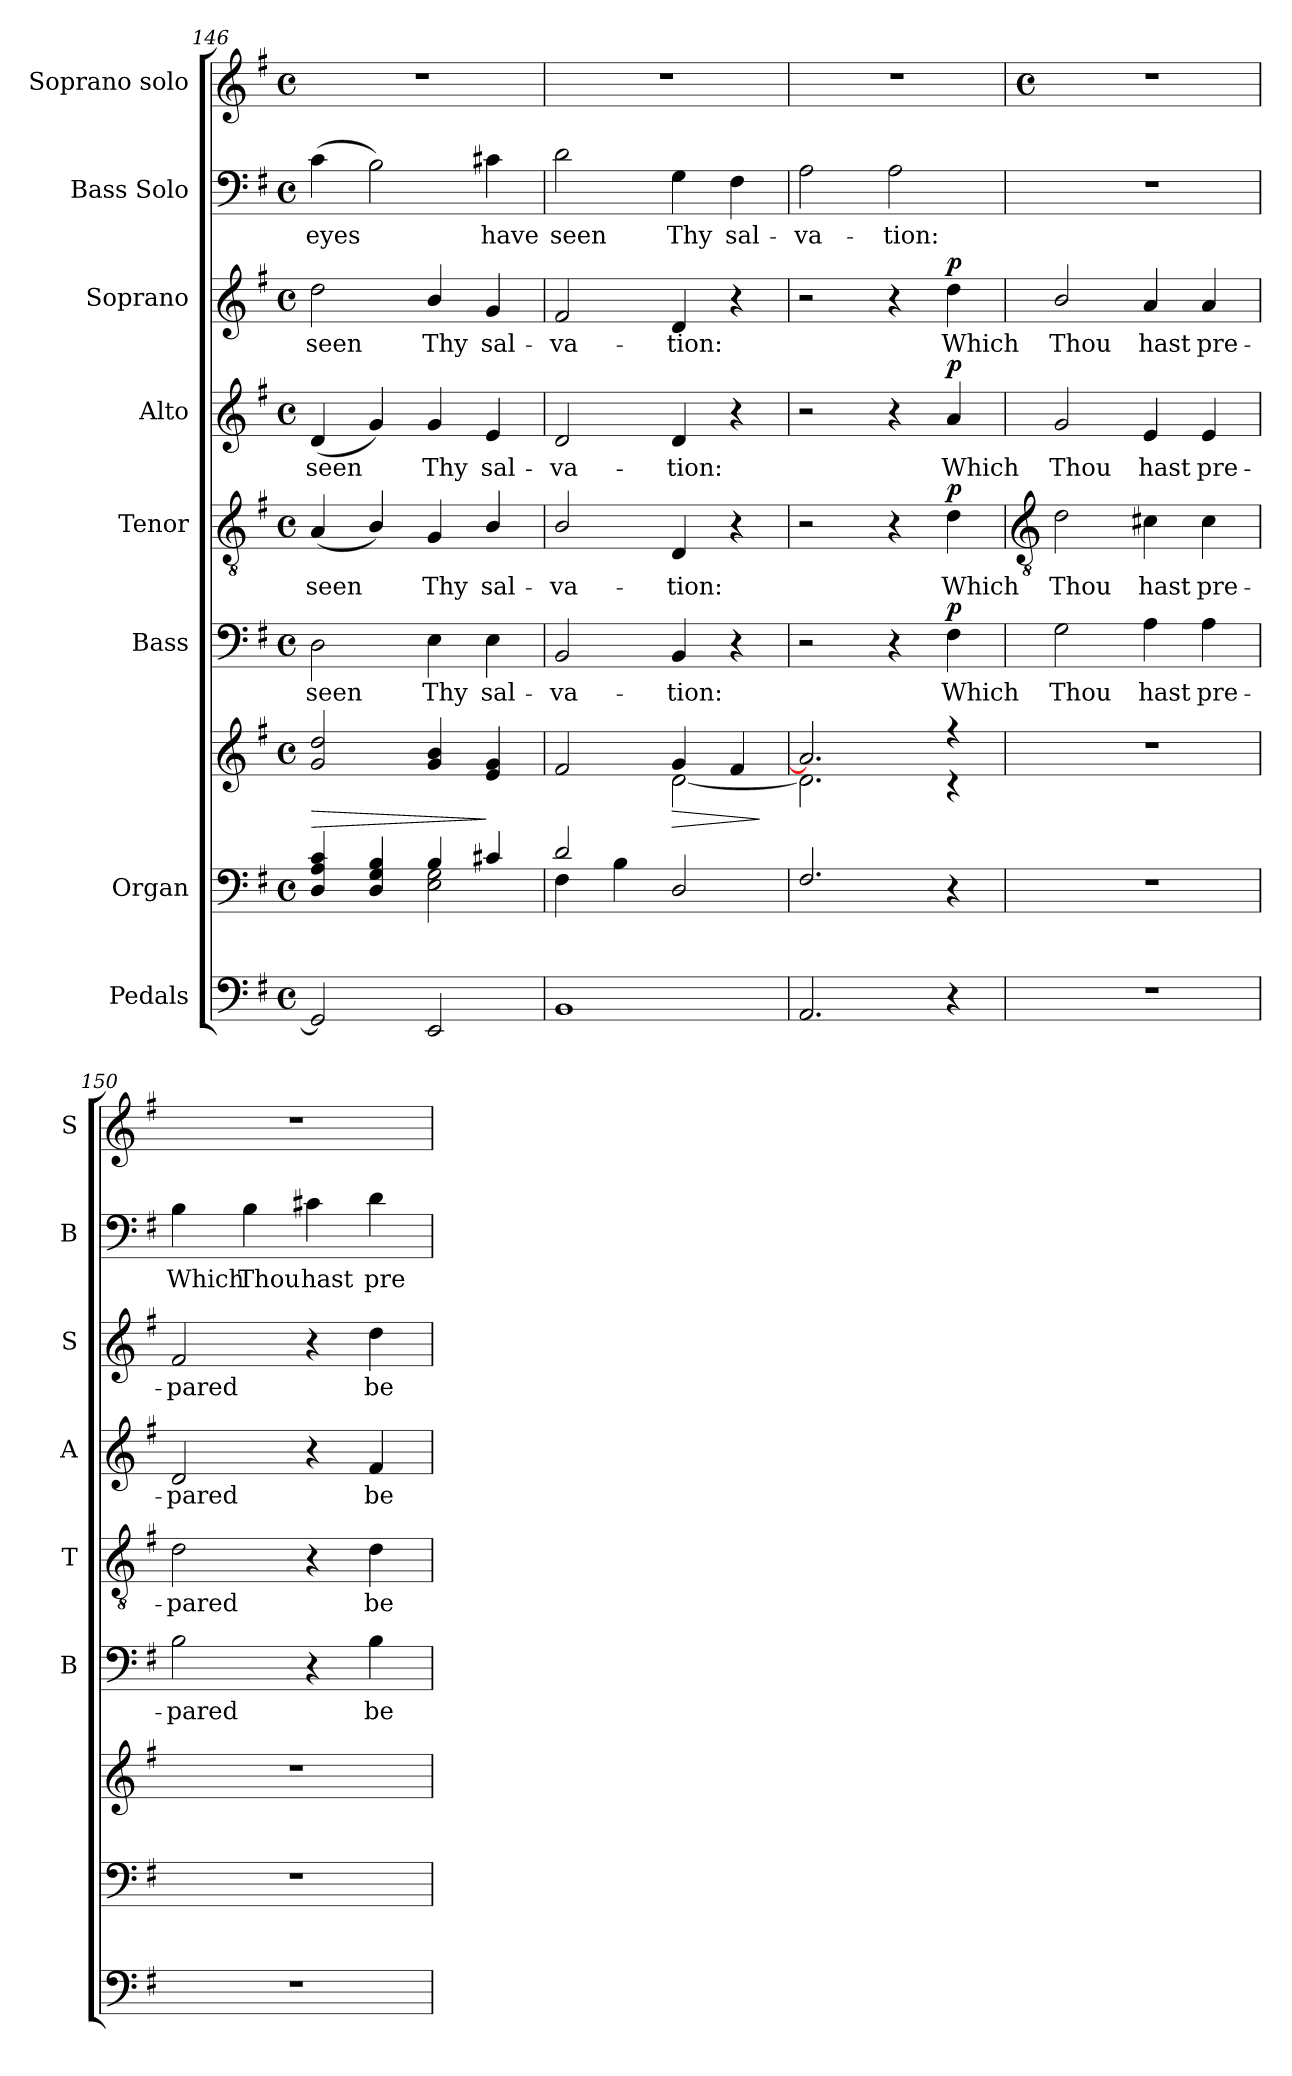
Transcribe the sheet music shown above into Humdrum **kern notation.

**kern	**kern	**kern	**dynam	**kern	**text	**dynam	**kern	**text	**dynam	**kern	**text	**dynam	**kern	**text	**dynam	**kern	**text	**kern
*part8	*part7	*part7	*part7	*part6	*part6	*part6	*part5	*part5	*part5	*part4	*part4	*part4	*part3	*part3	*part3	*part2	*part2	*part1
*staff9	*staff8	*staff7	*staff7/8	*staff6	*staff6	*staff6	*staff5	*staff5	*staff5	*staff4	*staff4	*staff4	*staff3	*staff3	*staff3	*staff2	*staff2	*staff1
*I"Pedals	*I"Organ	*	*	*I"Bass	*	*	*I"Tenor	*	*	*I"Alto	*	*	*I"Soprano	*	*	*I"Bass Solo	*	*I"Soprano solo
*	*	*	*	*I'B	*	*	*I'T	*	*	*I'A	*	*	*I'S	*	*	*I'B	*	*I'S
*clefF4	*clefF4	*clefG2	*	*clefF4	*	*	*clefGv2	*	*	*clefG2	*	*	*clefG2	*	*	*clefF4	*	*clefG2
*k[f#]	*k[f#]	*k[f#]	*	*k[f#]	*	*	*k[f#]	*	*	*k[f#]	*	*	*k[f#]	*	*	*k[f#]	*	*k[f#]
*G:	*G:	*G:	*	*G:	*	*	*G:	*	*	*G:	*	*	*G:	*	*	*G:	*	*G:
*M4/4	*M4/4	*M4/4	*	*M4/4	*	*	*M4/4	*	*	*M4/4	*	*	*M4/4	*	*	*M4/4	*	*M4/4
*met(c)	*met(c)	*met(c)	*	*met(c)	*	*	*met(c)	*	*	*met(c)	*	*	*met(c)	*	*	*met(c)	*	*met(c)
=146	=146	=146	=146	=146	=146	=146	=146	=146	=146	=146	=146	=146	=146	=146	=146	=146	=146	=146
*	*^	*	*	*	*	*	*	*	*	*	*	*	*	*	*	*	*	*
!	!	!	!	!LO:HP:b	!	!LO:LY:b	!	!	!LO:LY:b	!	!	!LO:LY:b	!	!	!LO:LY:b	!	!	!LO:LY:b	!
*	*	*	*^	*	*	*	*	*	*	*	*	*	*	*	*	*	*	*	*
2GG]	4D/ 4A/ 4c/	2ryy	2g/ 2dd/	2ryy	>	2D	seen	.	(<4A	seen	.	(<4d	seen	.	2dd	seen	.	(>4c	eyes	1r
.	4D/ 4G/ 4B/	.	.	.	.	.	.	.	4B/)	.	.	4g)	.	.	.	.	.	2B)	.	.
!	!	!	!	!	!	!	!LO:LY:b	!	!	!LO:LY:b	!	!	!LO:LY:b	!	!	!LO:LY:b	!	!	!	!
2EE	4B/	2E\ 2G\	4g/ 4b/	2ryy	.	4E	Thy	.	4G	Thy	.	4g	Thy	.	4b/	Thy	.	.	.	.
!	!	!	!	!	!	!	!LO:LY:b	!	!	!LO:LY:b	!	!	!LO:LY:b	!	!	!LO:LY:b	!	!	!LO:LY:b	!
.	4c#X/	.	4e/ 4g/	.	]	4E	sal-	.	4B/	sal-	.	4e	sal-	.	4g	sal-	.	4c#X	have	.
=147	=147	=147	=147	=147	=147	=147	=147	=147	=147	=147	=147	=147	=147	=147	=147	=147	=147	=147	=147	=147
!	!	!	!	!	!	!	!LO:LY:b	!	!	!LO:LY:b	!	!	!LO:LY:b	!	!	!LO:LY:b	!	!	!LO:LY:b	!
1BB	2d/	4F#\	2f#/	2ryy	.	2BB	-va-	.	2B/	-va-	.	2d	-va-	.	2f#	-va-	.	2d	seen	1r
.	.	4B\	.	.	.	.	.	.	.	.	.	.	.	.	.	.	.	.	.	.
!	!	!	!	!	!LO:HP:b	!	!LO:LY:b	!	!	!LO:LY:b	!	!	!LO:LY:b	!	!	!LO:LY:b	!	!	!LO:LY:b	!
.	2D/	2ryy	4g/	[2d\	>	4BB	-tion:	.	4D	-tion:	.	4d	-tion:	.	4d	-tion:	.	4G	Thy	.
!	!	!	!	!	!	!	!	!	!	!	!	!	!	!	!	!	!	!	!LO:LY:b	!
.	.	.	4f#/	.	.	4r	.	.	4r	.	.	4r	.	.	4r	.	.	4F#	sal-	.
*	*v	*v	*	*	*	*	*	*	*	*	*	*	*	*	*	*	*	*	*	*
*	*	*v	*v	*	*	*	*	*	*	*	*	*	*	*	*	*	*	*	*
.	.	.	]	.	.	.	.	.	.	.	.	.	.	.	.	.	.	.
=148	=148	=148	=148	=148	=148	=148	=148	=148	=148	=148	=148	=148	=148	=148	=148	=148	=148	=148
*	*^	*^	*	*	*	*	*	*	*	*	*	*	*	*	*	*	*	*
!	!	!	!	!	!	!	!	!	!	!	!	!	!	!	!	!	!	!	!LO:LY:b	!
2.AA	2.F#/	2ryy	2.a/]	2.d\]	.	2r	.	.	2r	.	.	2r	.	.	2r	.	.	2A	-va-	1r
!	!	!	!	!	!	!	!	!	!	!	!	!	!	!	!	!	!	!	!LO:LY:b	!
.	.	2ryy	.	.	.	4r	.	.	4r	.	.	4r	.	.	4r	.	.	2A	-tion:	.
!	!	!	!	!	!	!	!LO:LY:b	!LO:DY:b	!	!LO:LY:b	!LO:DY:b	!	!LO:LY:b	!LO:DY:b	!	!LO:LY:b	!LO:DY:b	!	!	!
4r	4r	.	4r	4r	.	4F#	Which	p	4d	Which	p	4a	Which	p	4dd	Which	p	.	.	.
!!LO:LB:g=z
=149	=149	=149	=149	=149	=149	=149	=149	=149	=149	=149	=149	=149	=149	=149	=149	=149	=149	=149	=149	=149
*	*	*	*	*	*	*	*	*	*clefGv2	*	*	*	*	*	*	*	*	*	*	*
*	*	*	*	*	*	*	*	*	*	*	*	*	*	*	*	*	*	*	*	*M4/4
*	*	*	*	*	*	*	*	*	*	*	*	*	*	*	*	*	*	*	*	*met(c)
!	!	!	!	!	!	!	!LO:LY:b	!	!	!LO:LY:b	!	!	!LO:LY:b	!	!	!LO:LY:b	!	!	!	!
1r	1r	2ryy	1r	2ryy	.	2G	Thou	.	2d	Thou	.	2g	Thou	.	2b/	Thou	.	1r	.	1r
!	!	!	!	!	!	!	!LO:LY:b	!	!	!LO:LY:b	!	!	!LO:LY:b	!	!	!LO:LY:b	!	!	!	!
.	.	2ryy	.	2ryy	.	4A	hast	.	4c#X	hast	.	4e	hast	.	4a	hast	.	.	.	.
!	!	!	!	!	!	!	!LO:LY:b	!	!	!LO:LY:b	!	!	!LO:LY:b	!	!	!LO:LY:b	!	!	!	!
.	.	.	.	.	.	4A	pre-	.	4c#	pre-	.	4e	pre-	.	4a	pre-	.	.	.	.
=150	=150	=150	=150	=150	=150	=150	=150	=150	=150	=150	=150	=150	=150	=150	=150	=150	=150	=150	=150	=150
!	!	!	!	!	!	!	!LO:LY:b	!	!	!LO:LY:b	!	!	!LO:LY:b	!	!	!LO:LY:b	!	!	!LO:LY:b	!
1r	1r	2ryy	1r	2ryy	.	2B	-pared	.	2d	-pared	.	2d	-pared	.	2f#	-pared	.	4B	Which	1r
!	!	!	!	!	!	!	!	!	!	!	!	!	!	!	!	!	!	!	!LO:LY:b	!
.	.	.	.	.	.	.	.	.	.	.	.	.	.	.	.	.	.	4B	Thou	.
!	!	!	!	!	!	!	!	!	!	!	!	!	!	!	!	!	!	!	!LO:LY:b	!
.	.	2ryy	.	2ryy	.	4r	.	.	4r	.	.	4r	.	.	4r	.	.	4c#X	hast	.
!	!	!	!	!	!	!	!LO:LY:b	!	!	!LO:LY:b	!	!	!LO:LY:b	!	!	!LO:LY:b	!	!	!LO:LY:b	!
.	.	.	.	.	.	4B	be-	.	4d	be-	.	4f#	be-	.	4dd	be-	.	4d	pre-	.
*	*v	*v	*	*	*	*	*	*	*	*	*	*	*	*	*	*	*	*	*	*
*	*	*v	*v	*	*	*	*	*	*	*	*	*	*	*	*	*	*	*	*
=	=	=	=	=	=	=	=	=	=	=	=	=	=	=	=	=	=	=
*-	*-	*-	*-	*-	*-	*-	*-	*-	*-	*-	*-	*-	*-	*-	*-	*-	*-	*-
